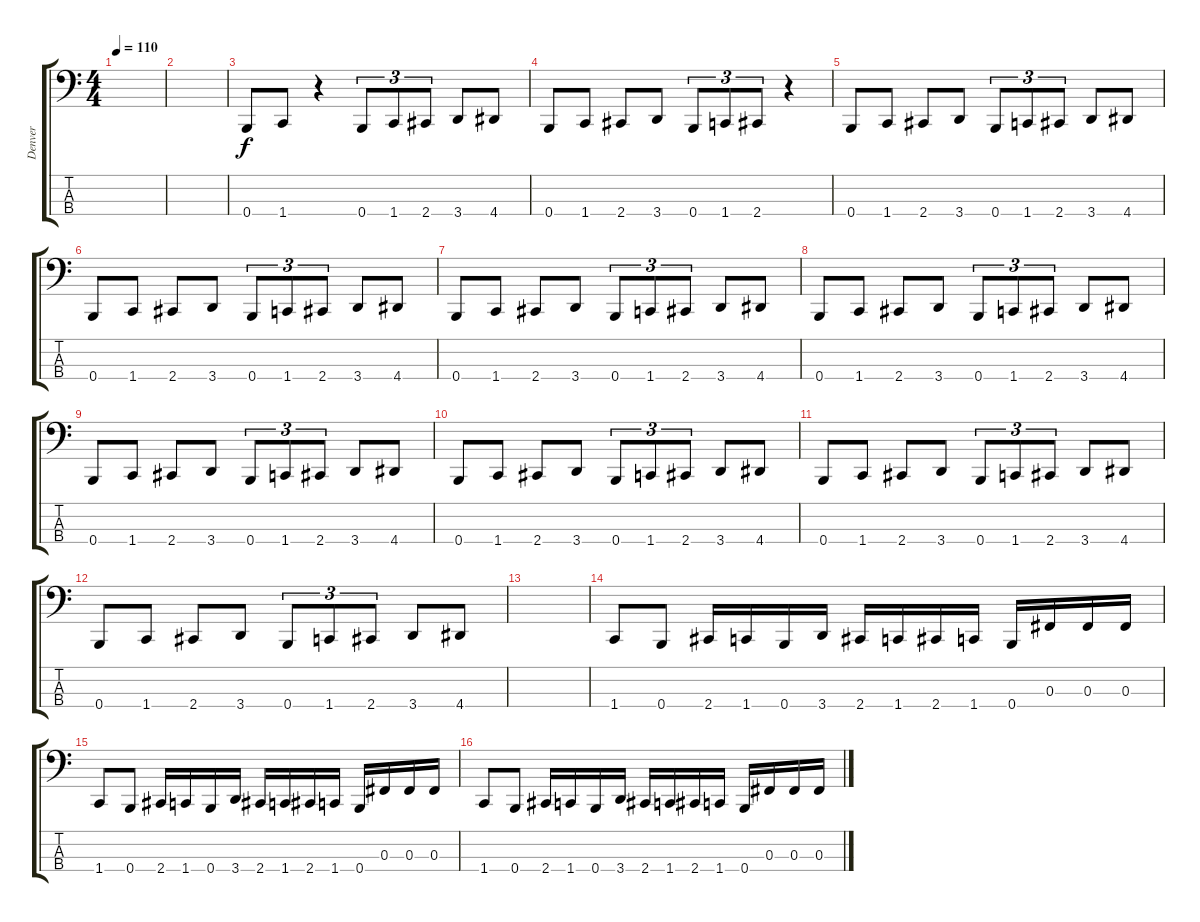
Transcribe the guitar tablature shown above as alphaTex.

\track ("Denver" "Denver") {instrument electricbasspick}
\staff {score tabs}
\tuning (E2 B1 Gb1 B0) {hide}
\ts (4 4)
\tempo 110
\clef f4
\ks c
|
|
0.4.8 1.4.8 r.4 0.4.8{tu (3 2)} 1.4.8{tu (3 2)} 2.4.8{tu (3 2)} 3.4.8 4.4.8 |
0.4.8 1.4.8 2.4.8 3.4.8 0.4.8{tu (3 2)} 1.4.8{tu (3 2)} 2.4.8{tu (3 2)} r.4 |
0.4.8 1.4.8 2.4.8 3.4.8 0.4.8{tu (3 2)} 1.4.8{tu (3 2)} 2.4.8{tu (3 2)} 3.4.8 4.4.8 |
0.4.8 1.4.8 2.4.8 3.4.8 0.4.8{tu (3 2)} 1.4.8{tu (3 2)} 2.4.8{tu (3 2)} 3.4.8 4.4.8 |
0.4.8 1.4.8 2.4.8 3.4.8 0.4.8{tu (3 2)} 1.4.8{tu (3 2)} 2.4.8{tu (3 2)} 3.4.8 4.4.8 |
0.4.8 1.4.8 2.4.8 3.4.8 0.4.8{tu (3 2)} 1.4.8{tu (3 2)} 2.4.8{tu (3 2)} 3.4.8 4.4.8 |
0.4.8 1.4.8 2.4.8 3.4.8 0.4.8{tu (3 2)} 1.4.8{tu (3 2)} 2.4.8{tu (3 2)} 3.4.8 4.4.8 |
0.4.8 1.4.8 2.4.8 3.4.8 0.4.8{tu (3 2)} 1.4.8{tu (3 2)} 2.4.8{tu (3 2)} 3.4.8 4.4.8 |
0.4.8 1.4.8 2.4.8 3.4.8 0.4.8{tu (3 2)} 1.4.8{tu (3 2)} 2.4.8{tu (3 2)} 3.4.8 4.4.8 |
0.4.8 1.4.8 2.4.8 3.4.8 0.4.8{tu (3 2)} 1.4.8{tu (3 2)} 2.4.8{tu (3 2)} 3.4.8 4.4.8 |
|
1.4.8 0.4.8 2.4.16 1.4.16 0.4.16 3.4.16 2.4.16 1.4.16 2.4.16 1.4.16 0.4.16 0.3.16 0.3.16 0.3.16 |
1.4.8 0.4.8 2.4.16 1.4.16 0.4.16 3.4.16 2.4.16 1.4.16 2.4.16 1.4.16 0.4.16 0.3.16 0.3.16 0.3.16 |
1.4.8 0.4.8 2.4.16 1.4.16 0.4.16 3.4.16 2.4.16 1.4.16 2.4.16 1.4.16 0.4.16 0.3.16 0.3.16 0.3.16
